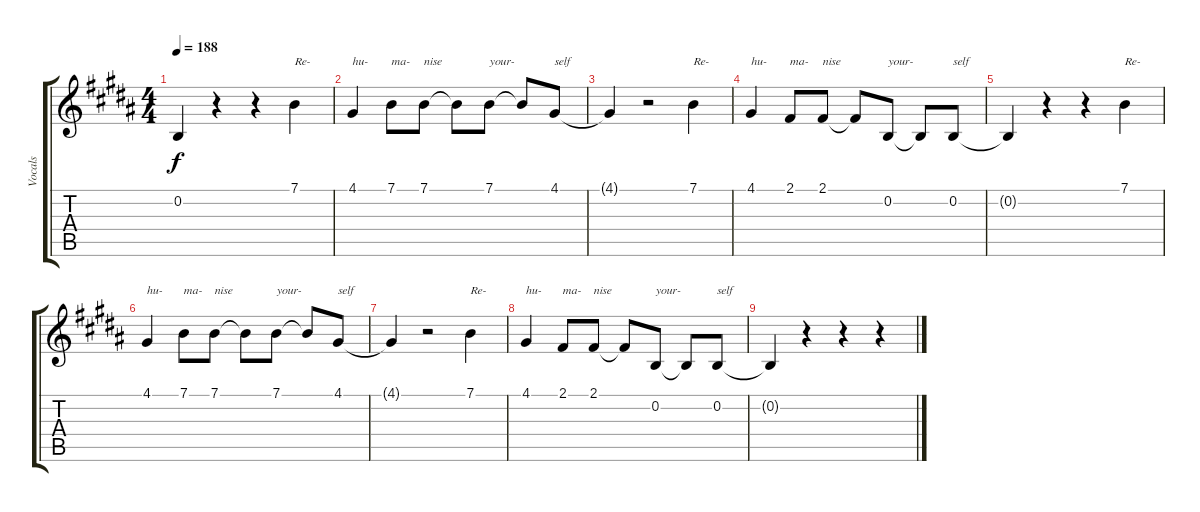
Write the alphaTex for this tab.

\track ("Vocals" "Vocals") {instrument clarinet}
\staff {score tabs}
\tuning (E4 B3 G3 D3 A2 E2) {hide}
\ts (4 4)
\tempo 188
\clef g2
\ks b
0.2{t}.4{dy f} r.4 r.4 7.1.4{txt "Re-"} |
4.1.4{txt "hu-" volume 4} 7.1.8{txt "ma-"} 7.1.8{txt "nise"} 7.1{t}.8 7.1.8{txt "your-"} 7.1{t}.8 4.1.8{txt "self"} |
4.1{t}.4 r.2 7.1.4{txt "Re-"} |
4.1.4{txt "hu-"} 2.1.8{txt "ma-"} 2.1.8{txt "nise"} 2.1{t}.8 0.2.8{txt "your-"} 0.2{t}.8 0.2.8{txt "self"} |
0.2{t}.4 r.4 r.4 7.1.4{txt "Re-"} |
4.1.4{txt "hu-" volume 0} 7.1.8{txt "ma-"} 7.1.8{txt "nise"} 7.1{t}.8 7.1.8{txt "your-"} 7.1{t}.8 4.1.8{txt "self"} |
4.1{t}.4 r.2 7.1.4{txt "Re-"} |
4.1.4{txt "hu-"} 2.1.8{txt "ma-"} 2.1.8{txt "nise"} 2.1{t}.8 0.2.8{txt "your-"} 0.2{t}.8 0.2.8{txt "self"} |
0.2{t}.4 r.4 r.4 r.4
